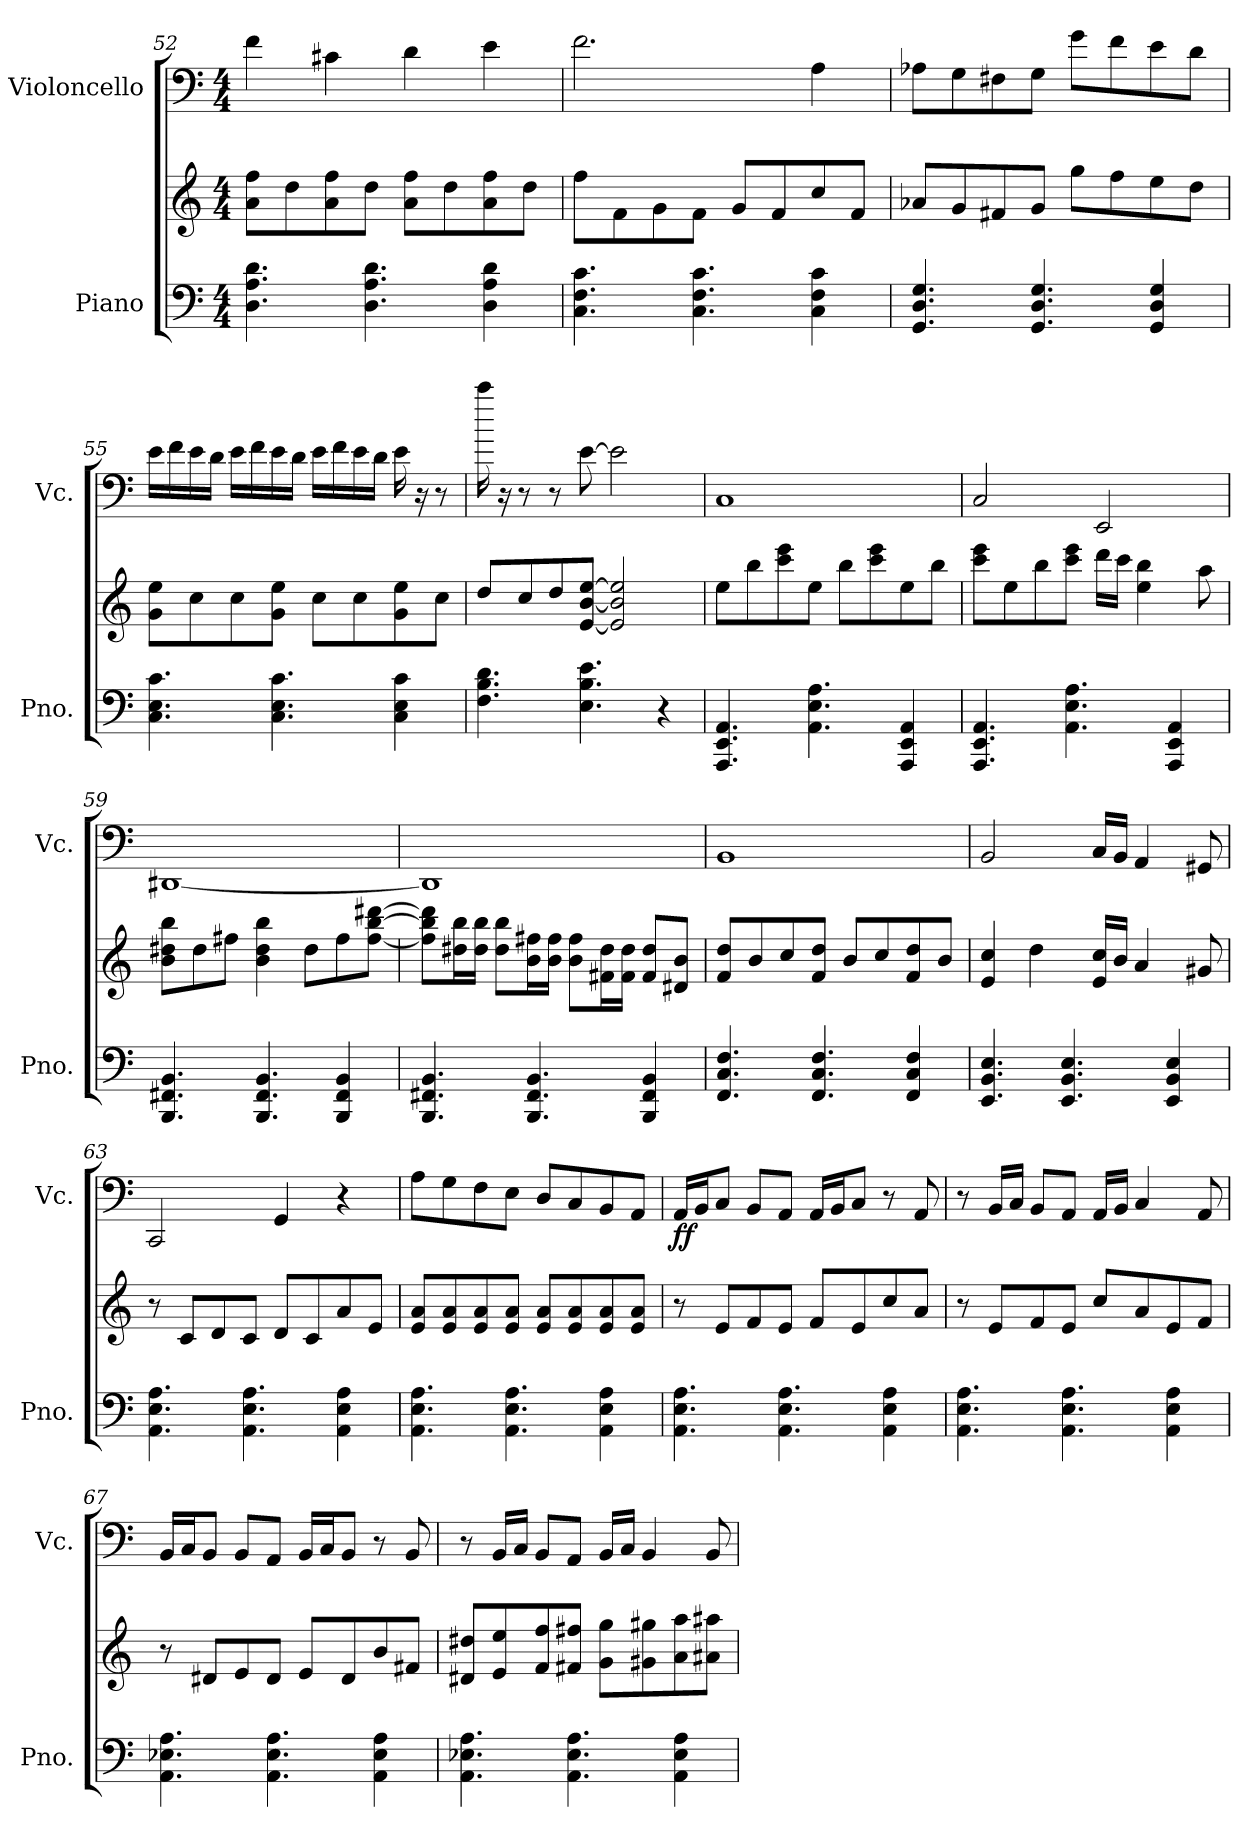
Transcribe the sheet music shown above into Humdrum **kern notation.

**kern	**kern	**kern	**dynam
*part2	*part2	*part1	*part1
*staff3	*staff2	*staff1	*staff1
*I"Piano	*	*I"Violoncello	*
*I'Pno.	*	*I'Vc.	*
*clefF4	*clefG2	*clefF4	*
*k[]	*k[]	*k[]	*
*M4/4	*M4/4	*M4/4	*
=52	=52	=52	=52
4.D\ 4.A\ 4.d\	8a\ 8ff\L	4f\	.
.	8dd\	.	.
.	8a\ 8ff\	4c#X\	.
4.D\ 4.A\ 4.d\	8dd\J	.	.
.	8a\ 8ff\L	4d\	.
.	8dd\	.	.
4D\ 4A\ 4d\	8a\ 8ff\	4e\	.
.	8dd\J	.	.
=53	=53	=53	=53
4.C\ 4.F\ 4.c\	8ff\L	2.f\	.
.	8f\	.	.
.	8g\	.	.
4.C\ 4.F\ 4.c\	8f\J	.	.
.	8g/L	.	.
.	8f/	.	.
4C\ 4F\ 4c\	8cc/	4A\	.
.	8f/J	.	.
!!LO:LB:g=z
=54	=54	=54	=54
4.GG/ 4.D/ 4.G/	8a-X/L	8A-X\L	.
.	8g/	8G\	.
.	8f#X/	8F#X\	.
4.GG/ 4.D/ 4.G/	8g/J	8G\J	.
.	8gg\L	8g\L	.
.	8ff\	8f\	.
4GG/ 4D/ 4G/	8ee\	8e\	.
.	8dd\J	8d\J	.
=55	=55	=55	=55
4.C\ 4.E\ 4.c\	8g\ 8ee\L	16e\LL	.
.	.	16f\	.
.	8cc\	16e\	.
.	.	16d\JJ	.
.	8cc\	16e\LL	.
.	.	16f\	.
4.C\ 4.E\ 4.c\	8g\ 8ee\J	16e\	.
.	.	16d\JJ	.
.	8cc\L	16e\LL	.
.	.	16f\	.
.	8cc\	16e\	.
.	.	16d\JJ	.
4C\ 4E\ 4c\	8g\ 8ee\	16e\	.
.	.	16r	.
.	8cc\J	8r	.
=56	=56	=56	=56
4.F\ 4.B\ 4.d\	8dd/L	16ccc\	.
.	.	16r	.
.	8cc/	8r	.
.	8dd/	8r	.
4.E\ 4.B\ 4.e\	[8e/ [8b/ [8ee/J	[8e\	.
.	2e/] 2b/] 2ee/]	2e\]	.
4r	.	.	.
!!LO:LB:g=z
=57	=57	=57	=57
4.AAA/ 4.EE/ 4.AA/	8ee\L	1C	.
.	8bb\	.	.
.	8ccc\ 8eee\	.	.
4.AA\ 4.E\ 4.A\	8ee\J	.	.
.	8bb\L	.	.
.	8ccc\ 8eee\	.	.
4AAA/ 4EE/ 4AA/	8ee\	.	.
.	8bb\J	.	.
=58	=58	=58	=58
4.AAA/ 4.EE/ 4.AA/	8ccc\ 8eee\L	2C/	.
.	8ee\	.	.
.	8bb\	.	.
4.AA\ 4.E\ 4.A\	8ccc\ 8eee\J	.	.
.	16ddd\LL	2EE/	.
.	16ccc\JJ	.	.
.	4ee\ 4bb\	.	.
4AAA/ 4EE/ 4AA/	.	.	.
.	8aa\	.	.
=59	=59	=59	=59
4.BBB/ 4.FF#X/ 4.BB/	8b\ 8dd#X\ 8bb\L	[1DD#X	.
.	8dd#\	.	.
.	8ff#X\J	.	.
4.BBB/ 4.FF#/ 4.BB/	4b\ 4dd#\ 4bb\	.	.
.	8dd#\L	.	.
4BBB/ 4FF#/ 4BB/	8ff#\	.	.
.	[8ff#\ [8bb\ [8ddd#X\J	.	.
=60	=60	=60	=60
4.BBB/ 4.FF#X/ 4.BB/	8ff#\] 8bb\] 8ddd#\]L	1DD#]	.
.	16dd#X\ 16bb\L	.	.
.	16dd#\ 16bb\JJ	.	.
.	8dd#\ 8bb\L	.	.
4.BBB/ 4.FF#/ 4.BB/	16b\ 16ff#X\L	.	.
.	16b\ 16ff#\JJ	.	.
.	8b\ 8ff#\L	.	.
.	16f#X\ 16dd#\L	.	.
.	16f#\ 16dd#\JJ	.	.
4BBB/ 4FF#/ 4BB/	8f#/ 8dd#/L	.	.
.	8d#X/ 8b/J	.	.
!!LO:LB:g=z
=61	=61	=61	=61
4.FF/ 4.C/ 4.F/	8f/ 8dd/L	1BB	.
.	8b/	.	.
.	8cc/	.	.
4.FF/ 4.C/ 4.F/	8f/ 8dd/J	.	.
.	8b/L	.	.
.	8cc/	.	.
4FF/ 4C/ 4F/	8f/ 8dd/	.	.
.	8b/J	.	.
=62	=62	=62	=62
4.EE/ 4.BB/ 4.E/	4e/ 4cc/	2BB/	.
.	4dd\	.	.
4.EE/ 4.BB/ 4.E/	.	.	.
.	16e/ 16cc/LL	16C/LL	.
.	16b/JJ	16BB/JJ	.
.	4a/	4AA/	.
4EE/ 4BB/ 4E/	.	.	.
.	8g#X/	8GG#X/	.
=63	=63	=63	=63
4.AA\ 4.E\ 4.A\	8r	2CC/	.
.	8c/L	.	.
.	8d/	.	.
4.AA\ 4.E\ 4.A\	8c/J	.	.
.	8d/L	4GG/	.
.	8c/	.	.
4AA\ 4E\ 4A\	8a/	4r	.
.	8e/J	.	.
=64	=64	=64	=64
4.AA\ 4.E\ 4.A\	8e/ 8a/L	8A\L	.
.	8e/ 8a/	8G\	.
.	8e/ 8a/	8F\	.
4.AA\ 4.E\ 4.A\	8e/ 8a/J	8E\J	.
.	8e/ 8a/L	8D/L	.
.	8e/ 8a/	8C/	.
4AA\ 4E\ 4A\	8e/ 8a/	8BB/	.
.	8e/ 8a/J	8AA/J	.
=65	=65	=65	=65
!	!	!	!LO:DY:b
4.AA\ 4.E\ 4.A\	8r	16AA/LL	ff
.	.	16BB/J	.
.	8e/L	8C/J	.
.	8f/	8BB/L	.
4.AA\ 4.E\ 4.A\	8e/J	8AA/J	.
.	8f/L	16AA/LL	.
.	.	16BB/J	.
.	8e/	8C/J	.
4AA\ 4E\ 4A\	8cc/	8r	.
.	8a/J	8AA/	.
!!LO:PB:g=z
=66	=66	=66	=66
4.AA\ 4.E\ 4.A\	8r	8r	.
.	8e/L	16BB/LL	.
.	.	16C/JJ	.
.	8f/	8BB/L	.
4.AA\ 4.E\ 4.A\	8e/J	8AA/J	.
.	8cc/L	16AA/LL	.
.	.	16BB/JJ	.
.	8a/	4C/	.
4AA\ 4E\ 4A\	8e/	.	.
.	8f/J	8AA/	.
=67	=67	=67	=67
4.AA\ 4.E-X\ 4.A\	8r	16BB/LL	.
.	.	16C/J	.
.	8d#X/L	8BB/J	.
.	8e/	8BB/L	.
4.AA\ 4.E-\ 4.A\	8d#/J	8AA/J	.
.	8e/L	16BB/LL	.
.	.	16C/J	.
.	8d#/	8BB/J	.
4AA\ 4E-\ 4A\	8b/	8r	.
.	8f#X/J	8BB/	.
=68	=68	=68	=68
4.AA\ 4.E-X\ 4.A\	8d#X/ 8dd#X/L	8r	.
.	8e/ 8ee/	16BB/LL	.
.	.	16C/JJ	.
.	8f/ 8ff/	8BB/L	.
4.AA\ 4.E-\ 4.A\	8f#X/ 8ff#X/J	8AA/J	.
.	8g\ 8gg\L	16BB/LL	.
.	.	16C/JJ	.
.	8g#X\ 8gg#X\	4BB/	.
4AA\ 4E-\ 4A\	8a\ 8aa\	.	.
.	8a#X\ 8aa#X\J	8BB/	.
=	=	=	=
*-	*-	*-	*-
